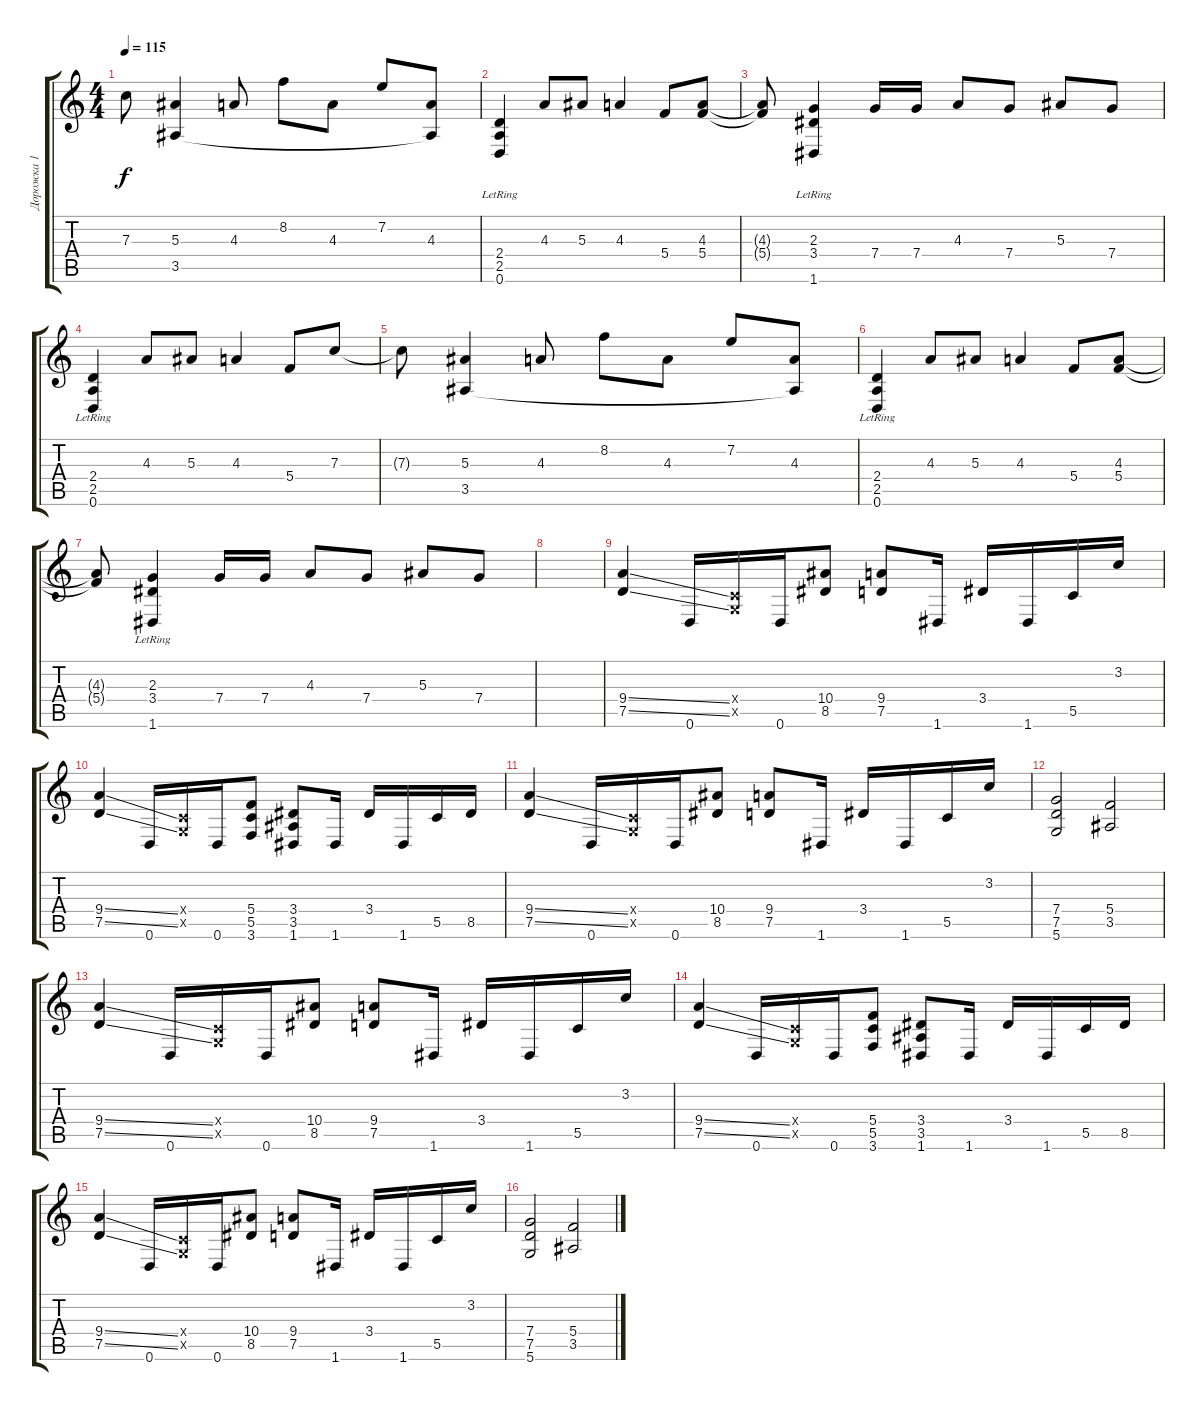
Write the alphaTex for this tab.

\track ("Дорожка 1" "Дорожка 1") {instrument acousticguitarnylon}
\staff {score tabs}
\tuning (D4 A3 F3 C3 G2 D2) {hide}
\ts (4 4)
\tempo 115
\clef g2
\ks c
7.3{t}.8{dy f} (5.3 3.5).4 4.3.8 8.2.8 4.3.8 7.2.8 (4.3 3.5{t}).8 |
(2.4{lr} 2.5{lr} 0.6{lr}).4 4.3.8 5.3.8 4.3.4 5.4.8 (4.3 5.4).8 |
(4.3{t} 5.4{t}).8 (2.3 3.4 1.6{lr}).4 7.4.16 7.4.16 4.3.8 7.4.8 5.3.8 7.4.8 |
(2.4{lr} 2.5{lr} 0.6{lr}).4 4.3.8 5.3.8 4.3.4 5.4.8 7.3.8 |
7.3{t}.8 (5.3 3.5).4 4.3.8 8.2.8 4.3.8 7.2.8 (4.3 3.5{t}).8 |
(2.4{lr} 2.5{lr} 0.6{lr}).4 4.3.8 5.3.8 4.3.4 5.4.8 (4.3 5.4).8 |
(4.3{t} 5.4{t}).8 (2.3 3.4 1.6{lr}).4 7.4.16 7.4.16 4.3.8 7.4.8 5.3.8 7.4.8 |
|
(9.4{ss} 7.5{ss}).4{instrument distortionguitar} 0.6.16 (0.4{x} 0.5{x}).16 0.6.16 (10.4 8.5).8 (9.4 7.5).8 1.6.16 3.4.16 1.6.16 5.5.16 3.2.16 |
(9.4{ss} 7.5{ss}).4 0.6.16 (0.4{x} 0.5{x}).16 0.6.16 (5.4 5.5 3.6).8 (3.4 3.5 1.6).8 1.6.16 3.4.16 1.6.16 5.5.16 8.5.16 |
(9.4{ss} 7.5{ss}).4 0.6.16 (0.4{x} 0.5{x}).16 0.6.16 (10.4 8.5).8 (9.4 7.5).8 1.6.16 3.4.16 1.6.16 5.5.16 3.2.16 |
(7.4 7.5 5.6).2 (5.4 3.5).2 |
(9.4{ss} 7.5{ss}).4{instrument distortionguitar} 0.6.16 (0.4{x} 0.5{x}).16 0.6.16 (10.4 8.5).8 (9.4 7.5).8 1.6.16 3.4.16 1.6.16 5.5.16 3.2.16 |
(9.4{ss} 7.5{ss}).4 0.6.16 (0.4{x} 0.5{x}).16 0.6.16 (5.4 5.5 3.6).8 (3.4 3.5 1.6).8 1.6.16 3.4.16 1.6.16 5.5.16 8.5.16 |
(9.4{ss} 7.5{ss}).4 0.6.16 (0.4{x} 0.5{x}).16 0.6.16 (10.4 8.5).8 (9.4 7.5).8 1.6.16 3.4.16 1.6.16 5.5.16 3.2.16 |
(7.4 7.5 5.6).2 (5.4 3.5).2
